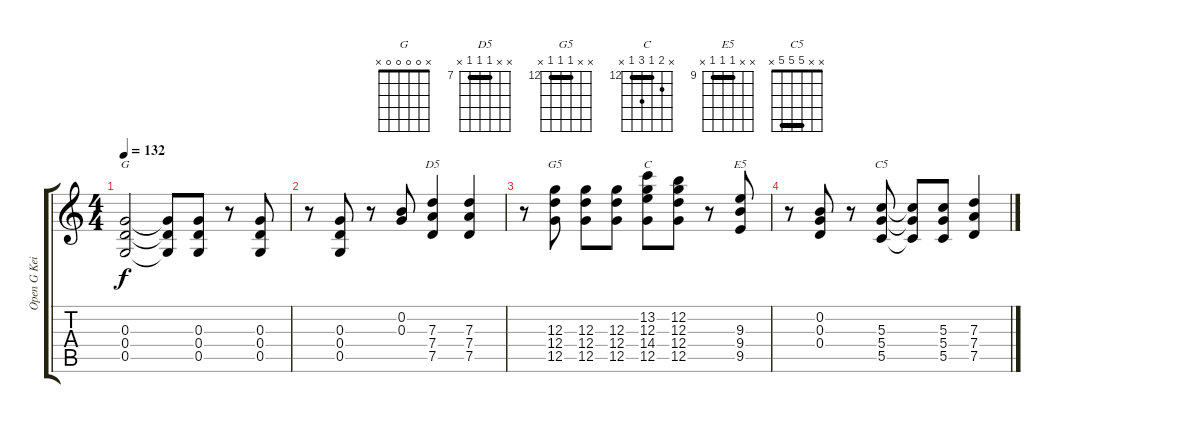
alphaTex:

\track ("Open G Keith" "Open G Kei") {instrument distortionguitar}
\staff {score tabs}
\tuning (D4 B3 G3 D3 G2 D2) {hide}
\chord ("G" x 0 0 0 0 x)
\chord ("D5" x x 7 7 7 x) {firstfret 7 barre 7}
\chord ("G5" x x 12 12 12 x) {firstfret 12 barre 12}
\chord ("C" x 13 12 14 12 x) {firstfret 12 barre 12}
\chord ("E5" x x 9 9 9 x) {firstfret 9 barre 9}
\chord ("C5" x x 5 5 5 x) {barre 5}
\ts (4 4)
\tempo 132
\clef g2
\ks c
(0.3 0.4 0.5).2{ch "G" dy f} (0.3{t} 0.4{t} 0.5{t}).8 (0.3 0.4 0.5).8 r.8 (0.3 0.4 0.5).8 |
r.8 (0.3 0.4 0.5).8 r.8 (0.2 0.3).8 (7.3 7.4 7.5).4{ch "D5"} (7.3 7.4 7.5).4 |
r.8{volume 0} (12.3 12.4 12.5).8{ch "G5"} (12.3 12.4 12.5).8 (12.3 12.4 12.5).8 (13.2 12.3 14.4 12.5).8{ch "C"} (12.2 12.3 12.4 12.5).8 r.8 (9.3 9.4 9.5).8{ch "E5"} |
r.8 (0.2 0.3 0.4).8 r.8 (5.3 5.4 5.5).8{ch "C5"} (5.3{t} 5.4{t} 5.5{t}).8 (5.3 5.4 5.5).8 (7.3 7.4 7.5).4
